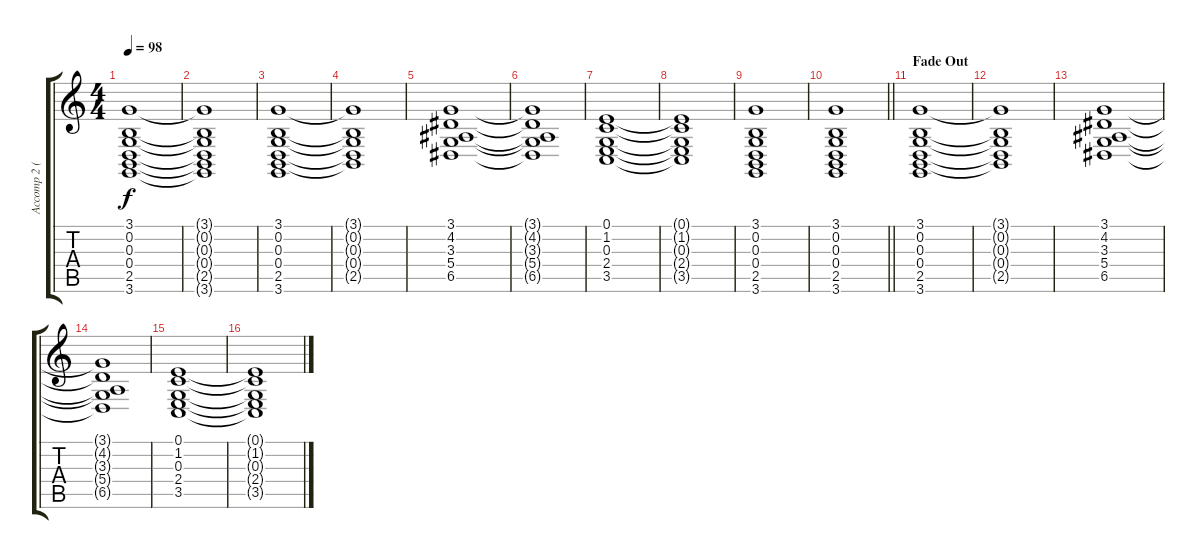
\track ("Accomp 2 (SynthStr2)" "Accomp 2 (") {instrument synthstrings2}
\staff {score tabs}
\tuning (E4 B3 G3 D3 A2 E2) {hide}
\ts (4 4)
\tempo 98
\clef g2
\ks c
(3.1 0.2 0.3 0.4 2.5 3.6).1{dy f} |
(3.1{t} 0.2{t} 0.3{t} 0.4{t} 2.5{t} 3.6{t}).1 |
(3.1 0.2 0.3 0.4 2.5 3.6).1 |
(3.1{t} 0.2{t} 0.3{t} 0.4{t} 2.5{t}).1 |
(3.1 4.2 3.3 5.4 6.5).1 |
(3.1{t} 4.2{t} 3.3{t} 5.4{t} 6.5{t}).1 |
(0.1 1.2 0.3 2.4 3.5).1 |
(0.1{t} 1.2{t} 0.3{t} 2.4{t} 3.5{t}).1 |
(3.1 0.2 0.3 0.4 2.5 3.6).1 |
\barLineRight lightlight
(3.1 0.2 0.3 0.4 2.5 3.6).1 |
\section ("" "Fade Out")
(3.1 0.2 0.3 0.4 2.5 3.6).1 |
(3.1{t} 0.2{t} 0.3{t} 0.4{t} 2.5{t}).1 |
(3.1 4.2 3.3 5.4 6.5).1 |
(3.1{t} 4.2{t} 3.3{t} 5.4{t} 6.5{t}).1 |
(0.1 1.2 0.3 2.4 3.5).1 |
(0.1{t} 1.2{t} 0.3{t} 2.4{t} 3.5{t}).1
